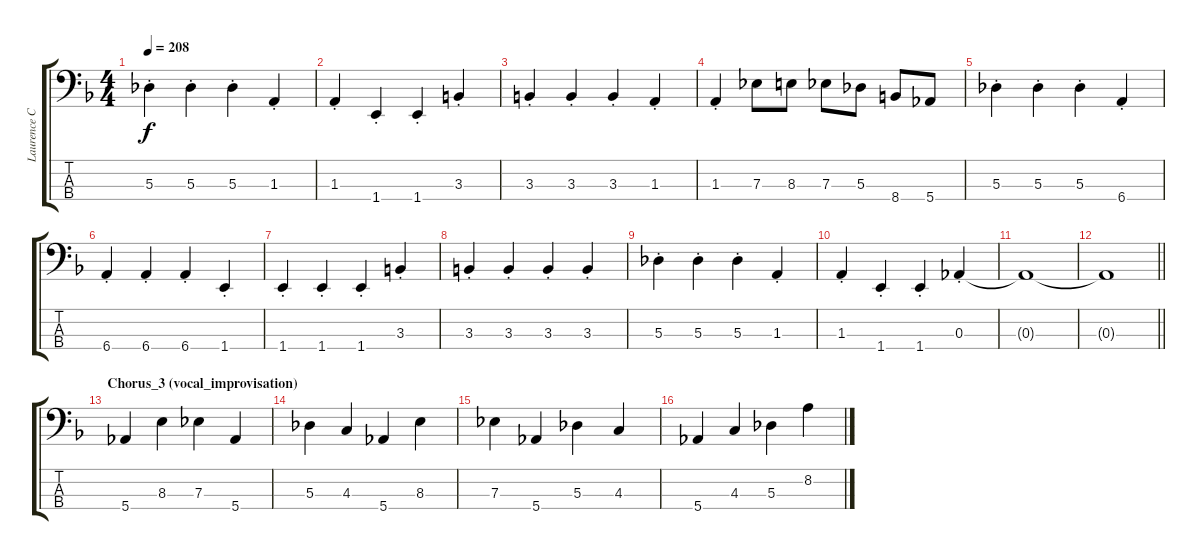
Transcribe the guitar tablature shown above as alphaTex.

\track ("Laurence Cottle" "Laurence C") {instrument electricbassfinger}
\staff {score tabs}
\tuning (Gb2 Db2 Ab1 Eb1) {hide}
\ts (4 4)
\tempo 208
\clef f4
\ks f
5.3{st}.4{dy f} 5.3{st}.4 5.3{st}.4 1.3{st}.4 |
1.3{st}.4 1.4{st}.4 1.4{st}.4 3.3{st}.4 |
3.3{st}.4 3.3{st}.4 3.3{st}.4 1.3{st}.4 |
1.3{st}.4 7.3.8 8.3.8 7.3.8 5.3.8 8.4.8 5.4.8 |
5.3{st}.4 5.3{st}.4 5.3{st}.4 6.4{st}.4 |
6.4{st}.4 6.4{st}.4 6.4{st}.4 1.4{st}.4 |
1.4{st}.4 1.4{st}.4 1.4{st}.4 3.3{st}.4 |
3.3{st}.4 3.3{st}.4 3.3{st}.4 3.3{st}.4 |
5.3{st}.4 5.3{st}.4 5.3{st}.4 1.3{st}.4 |
1.3{st}.4 1.4{st}.4 1.4{st}.4 0.3{st}.4 |
0.3{t}.1 |
\barLineRight lightlight
0.3{t}.1 |
\section ("" "Chorus_3 (vocal_improvisation)")
5.4.4 8.3.4 7.3.4 5.4.4 |
5.3.4 4.3.4 5.4.4 8.3.4 |
7.3.4 5.4.4 5.3.4 4.3.4 |
5.4.4 4.3.4 5.3.4 8.2.4
